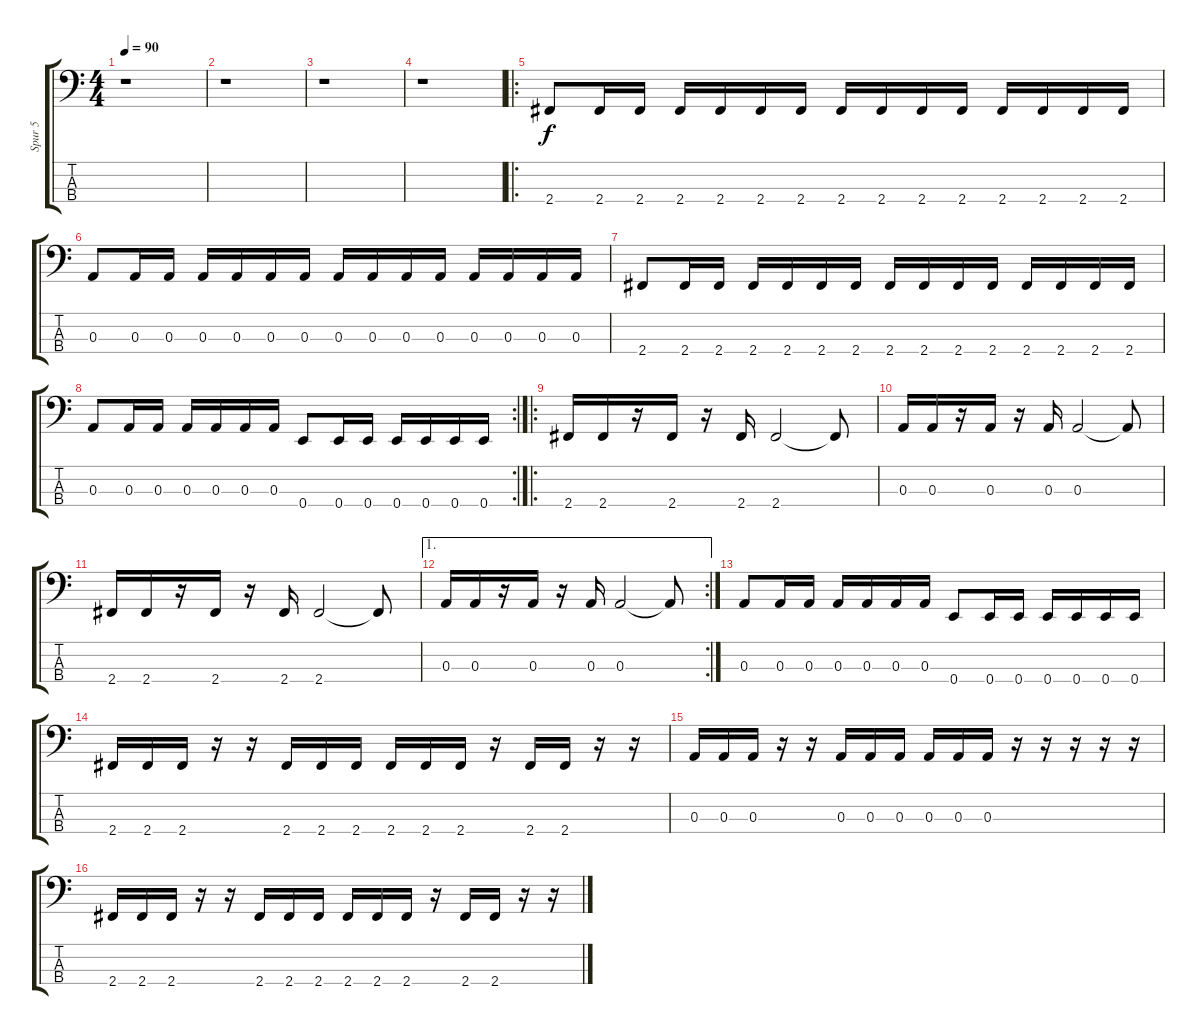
\track ("Spur 5" "Spur 5") {instrument electricbasspick}
\staff {score tabs}
\tuning (G2 D2 A1 E1) {hide}
\ts (4 4)
\tempo 90
\clef f4
\ks c
r.1{dy f instrument electricbasspick} |
r.1 |
r.1 |
r.1 |
\ro
2.4.8 2.4.16 2.4.16 2.4.16 2.4.16 2.4.16 2.4.16 2.4.16 2.4.16 2.4.16 2.4.16 2.4.16 2.4.16 2.4.16 2.4.16 |
0.3.8 0.3.16 0.3.16 0.3.16 0.3.16 0.3.16 0.3.16 0.3.16 0.3.16 0.3.16 0.3.16 0.3.16 0.3.16 0.3.16 0.3.16 |
2.4.8 2.4.16 2.4.16 2.4.16 2.4.16 2.4.16 2.4.16 2.4.16 2.4.16 2.4.16 2.4.16 2.4.16 2.4.16 2.4.16 2.4.16 |
\rc 2
0.3.8 0.3.16 0.3.16 0.3.16 0.3.16 0.3.16 0.3.16 0.4.8 0.4.16 0.4.16 0.4.16 0.4.16 0.4.16 0.4.16 |
\ro
2.4.16 2.4.16 r.16 2.4.16 r.16 2.4.16 2.4.2 2.4{t}.8 |
0.3.16 0.3.16 r.16 0.3.16 r.16 0.3.16 0.3.2 0.3{t}.8 |
2.4.16 2.4.16 r.16 2.4.16 r.16 2.4.16 2.4.2 2.4{t}.8 |
\ae 1
\rc 2
0.3.16 0.3.16 r.16 0.3.16 r.16 0.3.16 0.3.2 0.3{t}.8 |
0.3.8 0.3.16 0.3.16 0.3.16 0.3.16 0.3.16 0.3.16 0.4.8 0.4.16 0.4.16 0.4.16 0.4.16 0.4.16 0.4.16 |
2.4.16 2.4.16 2.4.16 r.16 r.16 2.4.16 2.4.16 2.4.16 2.4.16 2.4.16 2.4.16 r.16 2.4.16 2.4.16 r.16 r.16 |
0.3.16 0.3.16 0.3.16 r.16 r.16 0.3.16 0.3.16 0.3.16 0.3.16 0.3.16 0.3.16 r.16 r.16 r.16 r.16 r.16 |
2.4.16 2.4.16 2.4.16 r.16 r.16 2.4.16 2.4.16 2.4.16 2.4.16 2.4.16 2.4.16 r.16 2.4.16 2.4.16 r.16 r.16
